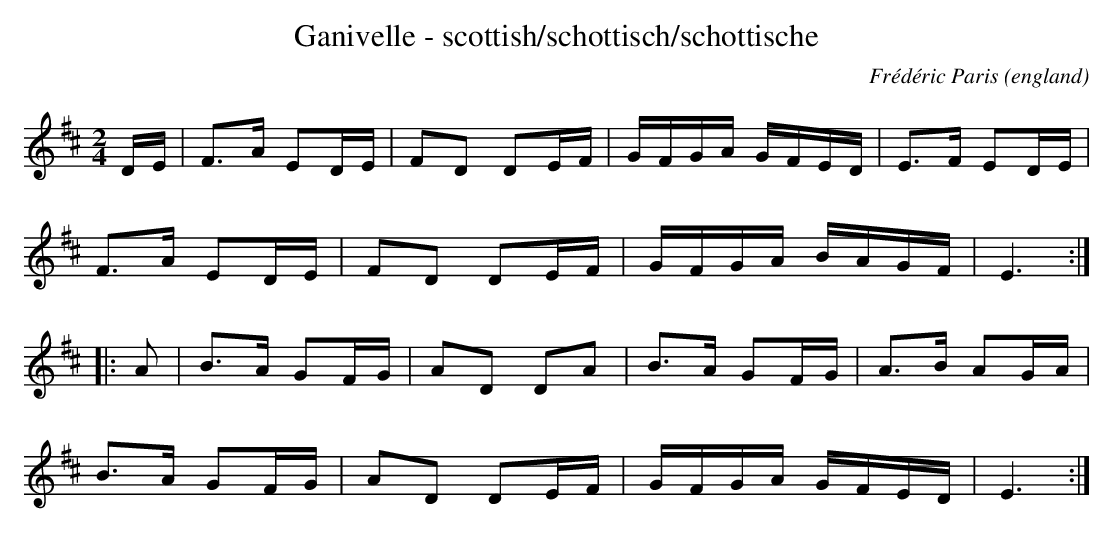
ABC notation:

X:1
T:Ganivelle - scottish/schottisch/schottische
O:england
C:Frédéric Paris
M:2/4
L:1/16
K:D
DE|F3A E2DE|F2D2 D2EF|GFGA GFED|E3F E2DE|
F3A E2DE|F2D2 D2EF|GFGA BAGF|E6:|
|:A2|B3A G2FG|A2D2 D2A2|B3A G2FG|A3B A2GA|
B3A G2FG|A2D2 D2EF|GFGA GFED|E6:|
